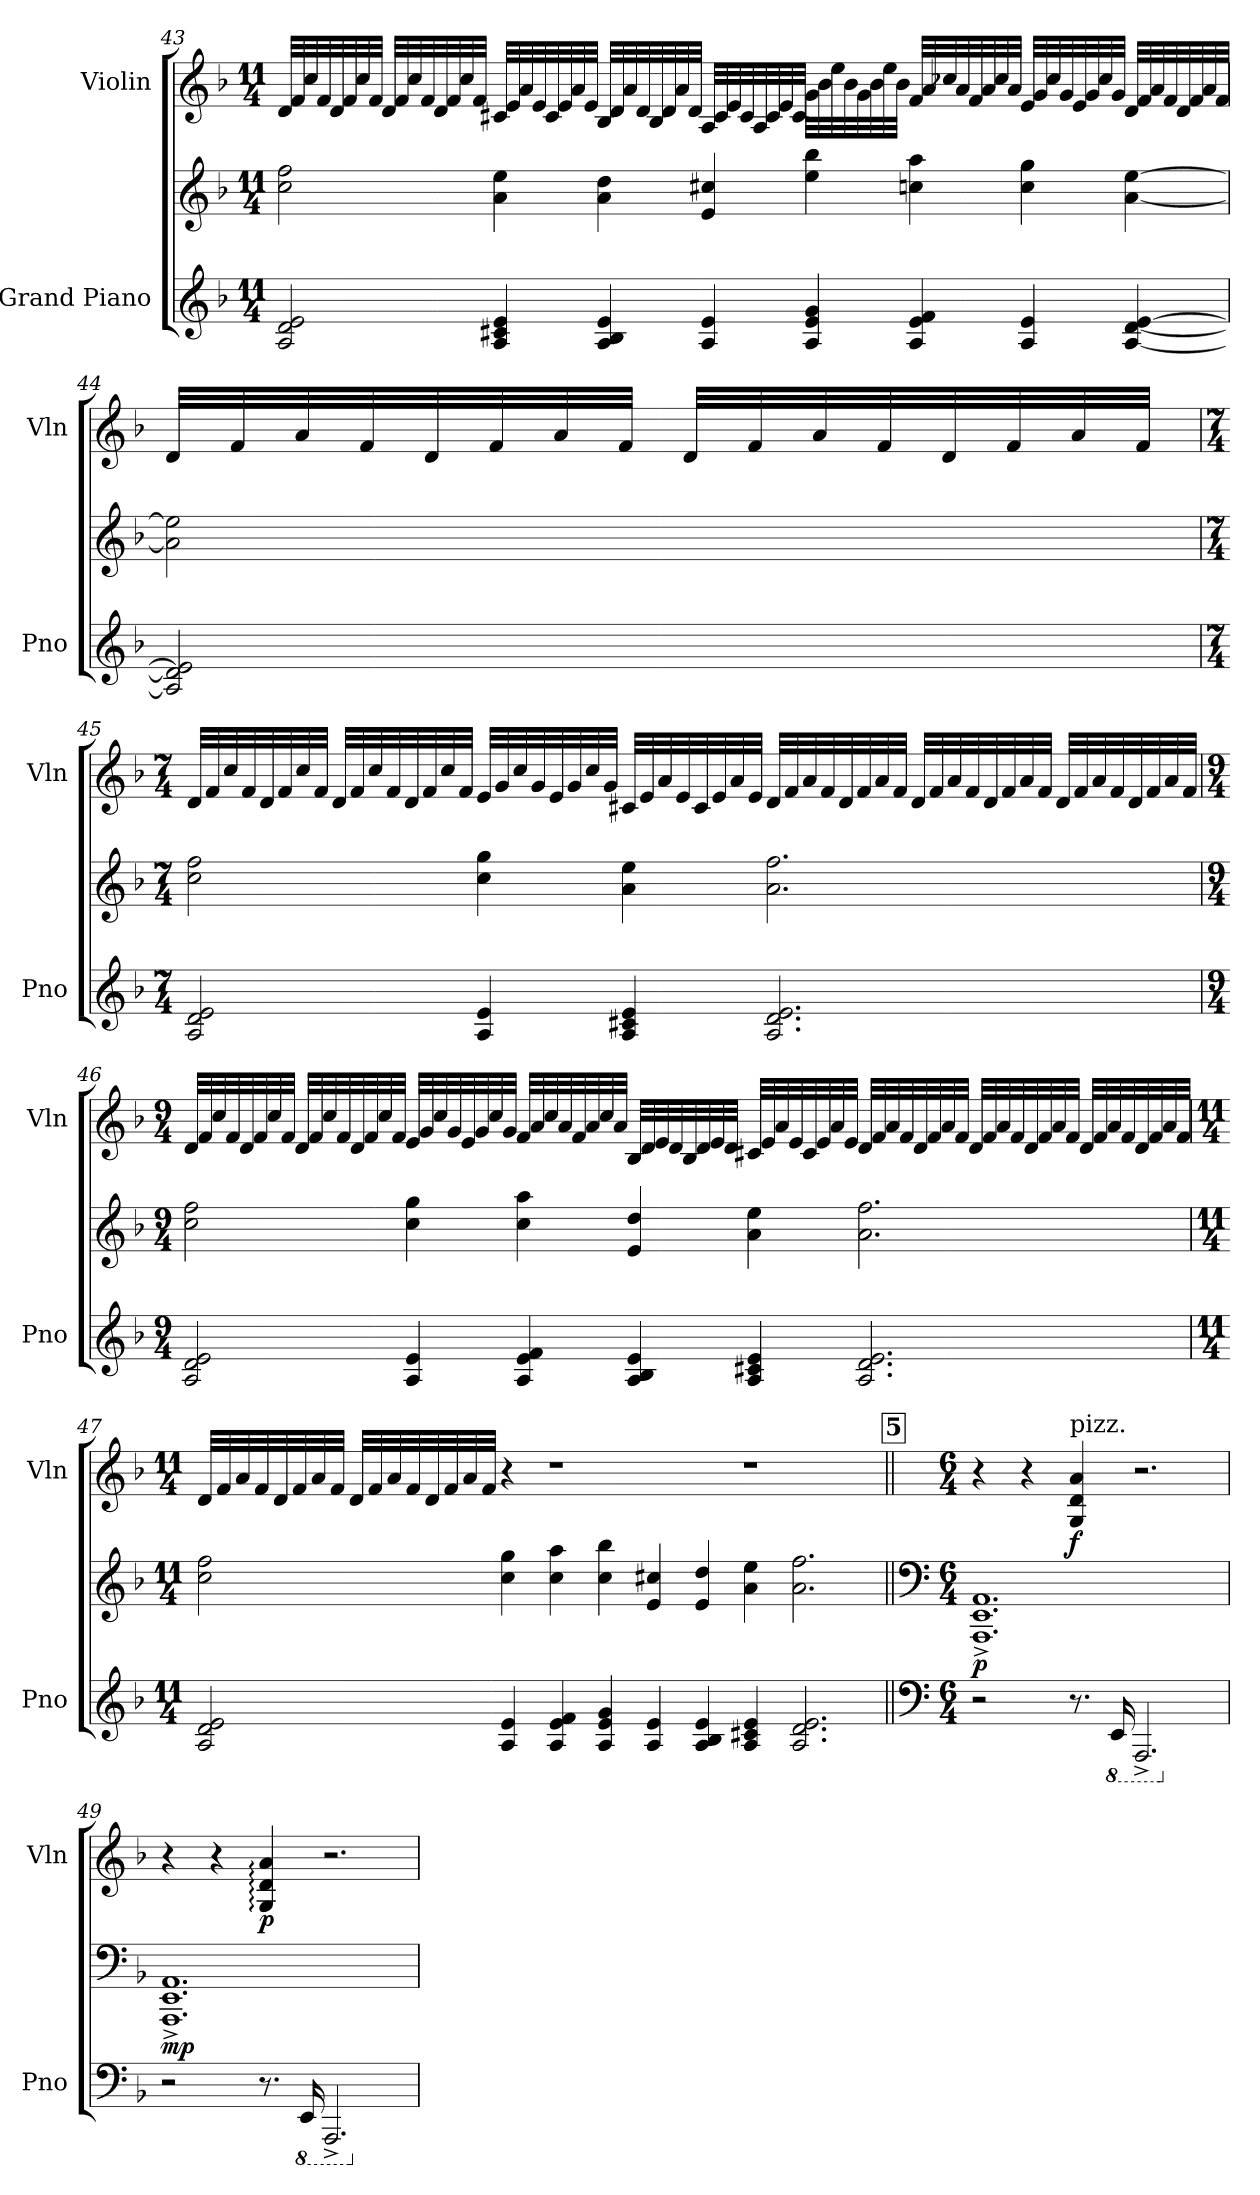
**kern	**kern	**dynam	**kern	**dynam
*part2	*part2	*part2	*part1	*part1
*staff3	*staff2	*staff2/3	*staff1	*staff1
*I"Grand Piano	*	*	*I"Violin	*
*I'Pno	*	*	*I'Vln	*
!!LO:LB:g=z
*clefG2	*clefG2	*	*clefG2	*
*k[b-]	*k[b-]	*	*k[b-]	*
*M11/4	*M11/4	*	*M11/4	*
=43	=43	=43	=43	=43
2A/ 2d/ 2e/	2cc\ 2ff\	.	32d/LLL	.
.	.	.	32f/	.
.	.	.	32cc/	.
.	.	.	32f/	.
.	.	.	32d/	.
.	.	.	32f/	.
.	.	.	32cc/	.
.	.	.	32f/JJJ	.
.	.	.	32d/LLL	.
.	.	.	32f/	.
.	.	.	32cc/	.
.	.	.	32f/	.
.	.	.	32d/	.
.	.	.	32f/	.
.	.	.	32cc/	.
.	.	.	32f/JJJ	.
4A/ 4c#X/ 4e/	4a\ 4ee\	.	32c#X/LLL	.
.	.	.	32e/	.
.	.	.	32a/	.
.	.	.	32e/	.
.	.	.	32c#/	.
.	.	.	32e/	.
.	.	.	32a/	.
.	.	.	32e/JJJ	.
4A/ 4B-/ 4e/	4a\ 4dd\	.	32B-/LLL	.
.	.	.	32d/	.
.	.	.	32a/	.
.	.	.	32d/	.
.	.	.	32B-/	.
.	.	.	32d/	.
.	.	.	32a/	.
.	.	.	32d/JJJ	.
4A/ 4e/	4e/ 4cc#X/	.	32A/LLL	.
.	.	.	32c#/	.
.	.	.	32e/	.
.	.	.	32c#/	.
.	.	.	32A/	.
.	.	.	32c#/	.
.	.	.	32e/	.
.	.	.	32c#/JJJ	.
4A/ 4e/ 4g/	4ee\ 4bb-\	.	32g\LLL	.
.	.	.	32b-\	.
.	.	.	32ee\	.
.	.	.	32b-\	.
.	.	.	32g\	.
.	.	.	32b-\	.
.	.	.	32ee\	.
.	.	.	32b-\JJJ	.
4A/ 4e/ 4f/	4ccn\ 4aa\	.	32f/LLL	.
.	.	.	32a/	.
.	.	.	32cc-X/	.
.	.	.	32a/	.
.	.	.	32f/	.
.	.	.	32a/	.
.	.	.	32cc-/	.
.	.	.	32a/JJJ	.
4A/ 4e/	4cc\ 4gg\	.	32e/LLL	.
.	.	.	32g/	.
.	.	.	32cc-/	.
.	.	.	32g/	.
.	.	.	32e/	.
.	.	.	32g/	.
.	.	.	32cc-/	.
.	.	.	32g/JJJ	.
[4A/ [4d/ [4e/	[4a\ [4ee\	.	32d/LLL	.
.	.	.	32f/	.
.	.	.	32a/	.
.	.	.	32f/	.
.	.	.	32d/	.
.	.	.	32f/	.
.	.	.	32a/	.
.	.	.	32f/JJJ	.
!!LO:PB:g=z
=44	=44	=44	=44	=44
2A/] 2d/] 2e/]	2a\] 2ee\]	.	32d/LLL	.
.	.	.	32f/	.
.	.	.	32a/	.
.	.	.	32f/	.
.	.	.	32d/	.
.	.	.	32f/	.
.	.	.	32a/	.
.	.	.	32f/JJJ	.
.	.	.	32d/LLL	.
.	.	.	32f/	.
.	.	.	32a/	.
.	.	.	32f/	.
.	.	.	32d/	.
.	.	.	32f/	.
.	.	.	32a/	.
.	.	.	32f/JJJ	.
=45	=45	=45	=45	=45
*M7/4	*M7/4	*	*M7/4	*
2A/ 2d/ 2e/	2cc\ 2ff\	.	32d/LLL	.
.	.	.	32f/	.
.	.	.	32cc/	.
.	.	.	32f/	.
.	.	.	32d/	.
.	.	.	32f/	.
.	.	.	32cc/	.
.	.	.	32f/JJJ	.
.	.	.	32d/LLL	.
.	.	.	32f/	.
.	.	.	32cc/	.
.	.	.	32f/	.
.	.	.	32d/	.
.	.	.	32f/	.
.	.	.	32cc/	.
.	.	.	32f/JJJ	.
4A/ 4e/	4cc\ 4gg\	.	32e/LLL	.
.	.	.	32g/	.
.	.	.	32cc/	.
.	.	.	32g/	.
.	.	.	32e/	.
.	.	.	32g/	.
.	.	.	32cc/	.
.	.	.	32g/JJJ	.
4A/ 4c#X/ 4e/	4a\ 4ee\	.	32c#X/LLL	.
.	.	.	32e/	.
.	.	.	32a/	.
.	.	.	32e/	.
.	.	.	32c#/	.
.	.	.	32e/	.
.	.	.	32a/	.
.	.	.	32e/JJJ	.
2.A/ 2.d/ 2.e/	2.a\ 2.ff\	.	32d/LLL	.
.	.	.	32f/	.
.	.	.	32a/	.
.	.	.	32f/	.
.	.	.	32d/	.
.	.	.	32f/	.
.	.	.	32a/	.
.	.	.	32f/JJJ	.
.	.	.	32d/LLL	.
.	.	.	32f/	.
.	.	.	32a/	.
.	.	.	32f/	.
.	.	.	32d/	.
.	.	.	32f/	.
.	.	.	32a/	.
.	.	.	32f/JJJ	.
.	.	.	32d/LLL	.
.	.	.	32f/	.
.	.	.	32a/	.
.	.	.	32f/	.
.	.	.	32d/	.
.	.	.	32f/	.
.	.	.	32a/	.
.	.	.	32f/JJJ	.
!!LO:LB:g=z
=46	=46	=46	=46	=46
*M9/4	*M9/4	*	*M9/4	*
2A/ 2d/ 2e/	2cc\ 2ff\	.	32d/LLL	.
.	.	.	32f/	.
.	.	.	32cc/	.
.	.	.	32f/	.
.	.	.	32d/	.
.	.	.	32f/	.
.	.	.	32cc/	.
.	.	.	32f/JJJ	.
.	.	.	32d/LLL	.
.	.	.	32f/	.
.	.	.	32cc/	.
.	.	.	32f/	.
.	.	.	32d/	.
.	.	.	32f/	.
.	.	.	32cc/	.
.	.	.	32f/JJJ	.
4A/ 4e/	4cc\ 4gg\	.	32e/LLL	.
.	.	.	32g/	.
.	.	.	32cc/	.
.	.	.	32g/	.
.	.	.	32e/	.
.	.	.	32g/	.
.	.	.	32cc/	.
.	.	.	32g/JJJ	.
4A/ 4e/ 4f/	4cc\ 4aa\	.	32f/LLL	.
.	.	.	32a/	.
.	.	.	32cc/	.
.	.	.	32a/	.
.	.	.	32f/	.
.	.	.	32a/	.
.	.	.	32cc/	.
.	.	.	32a/JJJ	.
4A/ 4B-/ 4e/	4e/ 4dd/	.	32B-/LLL	.
.	.	.	32d/	.
.	.	.	32e/	.
.	.	.	32d/	.
.	.	.	32B-/	.
.	.	.	32d/	.
.	.	.	32e/	.
.	.	.	32d/JJJ	.
4A/ 4c#X/ 4e/	4a\ 4ee\	.	32c#X/LLL	.
.	.	.	32e/	.
.	.	.	32a/	.
.	.	.	32e/	.
.	.	.	32c#/	.
.	.	.	32e/	.
.	.	.	32a/	.
.	.	.	32e/JJJ	.
2.A/ 2.d/ 2.e/	2.a\ 2.ff\	.	32d/LLL	.
.	.	.	32f/	.
.	.	.	32a/	.
.	.	.	32f/	.
.	.	.	32d/	.
.	.	.	32f/	.
.	.	.	32a/	.
.	.	.	32f/JJJ	.
.	.	.	32d/LLL	.
.	.	.	32f/	.
.	.	.	32a/	.
.	.	.	32f/	.
.	.	.	32d/	.
.	.	.	32f/	.
.	.	.	32a/	.
.	.	.	32f/JJJ	.
.	.	.	32d/LLL	.
.	.	.	32f/	.
.	.	.	32a/	.
.	.	.	32f/	.
.	.	.	32d/	.
.	.	.	32f/	.
.	.	.	32a/	.
.	.	.	32f/JJJ	.
!!LO:LB:g=z
=47	=47	=47	=47	=47
*M11/4	*M11/4	*	*M11/4	*
2A/ 2d/ 2e/	2cc\ 2ff\	.	32d/LLL	.
.	.	.	32f/	.
.	.	.	32a/	.
.	.	.	32f/	.
.	.	.	32d/	.
.	.	.	32f/	.
.	.	.	32a/	.
.	.	.	32f/JJJ	.
.	.	.	32d/LLL	.
.	.	.	32f/	.
.	.	.	32a/	.
.	.	.	32f/	.
.	.	.	32d/	.
.	.	.	32f/	.
.	.	.	32a/	.
.	.	.	32f/JJJ	.
4A/ 4e/	4cc\ 4gg\	.	4r	.
4A/ 4e/ 4f/	4cc\ 4aa\	.	1r	.
4A/ 4e/ 4g/	4cc\ 4bb-\	.	.	.
4A/ 4e/	4e/ 4cc#X/	.	.	.
4A/ 4B-/ 4e/	4e/ 4dd/	.	.	.
4A/ 4c#X/ 4e/	4a\ 4ee\	.	1r	.
2.A/ 2.d/ 2.e/	2.a\ 2.ff\	.	.	.
!!LO:REH:place=s1:a:B:fs=14:t=5
=48||	=48||	=48||	=48||	=48||
*clefF4	*clefF4	*	*	*
*M6/4	*M6/4	*	*M6/4	*
!	!	!LO:DY:b	!	!
2r	1.AAA^ 1.EE^ 1.AA^	p	4r	.
.	.	.	4r	.
!	!	!	!LO:TX:a:t=pizz.	!
!	!	!	!	!LO:DY:b
8.r	.	.	4G/ 4d/ 4a/	f
*8ba	*	*	*	*
16EEE/	.	.	.	.
2.AAAA^/	.	.	2.r	.
=49	=49	=49	=49	=49
*X8ba	*	*	*	*
!	!	!LO:DY:b	!	!
2r	1.AAA^ 1.EE^ 1.AA^	mp	4r	.
.	.	.	4r	.
!	!	!	!	!LO:DY:b
8.r	.	.	4G/: 4d/: 4a/:	p
*8ba	*	*	*	*
16EEE/	.	.	.	.
2.AAAA^/	.	.	2.r	.
*X8ba	*	*	*	*
=	=	=	=	=
*-	*-	*-	*-	*-
